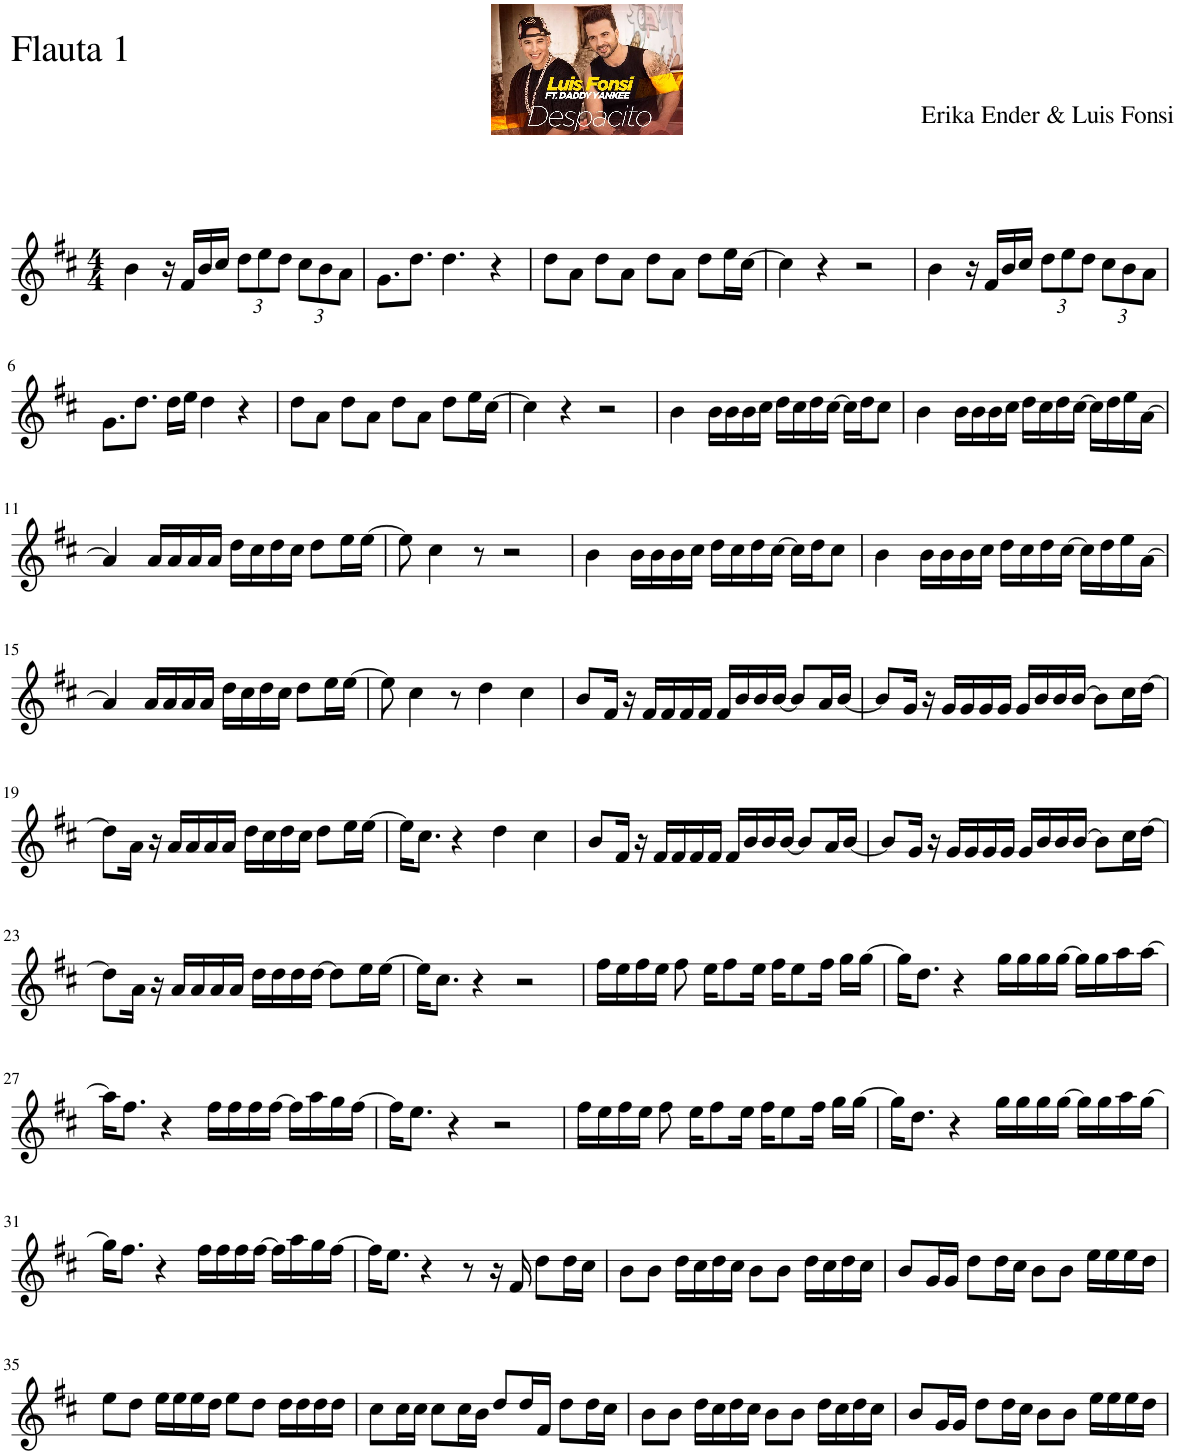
**kern
*part1
*staff1
*I"Flauta 1
*I'Fl.1
*clefG2
*k[f#c#]
*M4/4
=1
4b\
16r
16f#/LL
16b/
16cc#/JJ
*Xbrackettup
12dd\L
12ee\
12dd\J
12cc#\L
12b\
12a\J
=2
8.g\L
8.dd\J
4.dd\
4r
=3
8dd\L
8a\J
8dd\L
8a\J
8dd\L
8a\J
8dd\L
16ee\L
[16cc#\JJ
=4
4cc#\]
4r
2r
=5
4b\
16r
16f#/LL
16b/
16cc#/JJ
12dd\L
12ee\
12dd\J
12cc#\L
12b\
12a\J
!!LO:LB:g=z
=6
8.g\L
8.dd\J
16dd\LL
16ee\JJ
4dd\
4r
=7
8dd\L
8a\J
8dd\L
8a\J
8dd\L
8a\J
8dd\L
16ee\L
[16cc#\JJ
=8
4cc#\]
4r
2r
=9
4b\
16b\LL
16b\
16b\
16cc#\JJ
16dd\LL
16cc#\
16dd\
[16cc#\JJ
16cc#\LL]
16dd\J
8cc#\J
=10
4b\
16b\LL
16b\
16b\
16cc#\JJ
16dd\LL
16cc#\
16dd\
[16cc#\JJ
16cc#\LL]
16dd\
16ee\
[16a\JJ
!!LO:LB:g=z
=11
4a/]
16a/LL
16a/
16a/
16a/JJ
16dd\LL
16cc#\
16dd\
16cc#\JJ
8dd\L
16ee\L
[16ee\JJ
=12
8ee\]
4cc#\
8r
2r
=13
4b\
16b\LL
16b\
16b\
16cc#\JJ
16dd\LL
16cc#\
16dd\
[16cc#\JJ
16cc#\LL]
16dd\J
8cc#\J
=14
4b\
16b\LL
16b\
16b\
16cc#\JJ
16dd\LL
16cc#\
16dd\
[16cc#\JJ
16cc#\LL]
16dd\
16ee\
[16a\JJ
!!LO:LB:g=z
=15
4a/]
16a/LL
16a/
16a/
16a/JJ
16dd\LL
16cc#\
16dd\
16cc#\JJ
8dd\L
16ee\L
[16ee\JJ
=16
8ee\]
4cc#\
8r
4dd\
4cc#\
=17
8b/L
16f#/Jk
16r
16f#/LL
16f#/
16f#/
16f#/JJ
16f#/LL
16b/
16b/
[16b/JJ
8b/L]
16a/L
[16b/JJ
=18
8b/L]
16g/Jk
16r
16g/LL
16g/
16g/
16g/JJ
16g/LL
16b/
16b/
[16b/JJ
8b\L]
16cc#\L
[16dd\JJ
!!LO:LB:g=z
=19
8dd\L]
16a\Jk
16r
16a/LL
16a/
16a/
16a/JJ
16dd\LL
16cc#\
16dd\
16cc#\JJ
8dd\L
16ee\L
[16ee\JJ
=20
16ee\KL]
8.cc#\J
4r
4dd\
4cc#\
=21
8b/L
16f#/Jk
16r
16f#/LL
16f#/
16f#/
16f#/JJ
16f#/LL
16b/
16b/
[16b/JJ
8b/L]
16a/L
[16b/JJ
=22
8b/L]
16g/Jk
16r
16g/LL
16g/
16g/
16g/JJ
16g/LL
16b/
16b/
[16b/JJ
8b\L]
16cc#\L
[16dd\JJ
!!LO:LB:g=z
=23
8dd\L]
16a\Jk
16r
16a/LL
16a/
16a/
16a/JJ
16dd\LL
16dd\
16dd\
[16dd\JJ
8dd\L]
16ee\L
[16ee\JJ
=24
16ee\KL]
8.cc#\J
4r
2r
=25
16ff#\LL
16ee\
16ff#\
16ee\JJ
8ff#\
16ee\KL
8ff#\
16ee\Jk
16ff#\KL
8ee\
16ff#\JL
16gg\LL
[16gg\JJ
=26
16gg\KL]
8.dd\J
4r
16gg\LL
16gg\
16gg\
[16gg\JJ
16gg\LL]
16gg\
16aa\
[16aa\JJ
!!LO:LB:g=z
=27
16aa\KL]
8.ff#\J
4r
16ff#\LL
16ff#\
16ff#\
[16ff#\JJ
16ff#\LL]
16aa\
16gg\
[16ff#\JJ
=28
16ff#\KL]
8.ee\J
4r
2r
=29
16ff#\LL
16ee\
16ff#\
16ee\JJ
8ff#\
16ee\KL
8ff#\
16ee\Jk
16ff#\KL
8ee\
16ff#\JL
16gg\LL
[16gg\JJ
=30
16gg\KL]
8.dd\J
4r
16gg\LL
16gg\
16gg\
[16gg\JJ
16gg\LL]
16gg\
16aa\
[16gg\JJ
!!LO:LB:g=z
=31
16gg\KL]
8.ff#\J
4r
16ff#\LL
16ff#\
16ff#\
[16ff#\JJ
16ff#\LL]
16aa\
16gg\
[16ff#\JJ
=32
16ff#\KL]
8.ee\J
4r
8r
16r
16f#/
8dd\L
16dd\L
16cc#\JJ
=33
8b\L
8b\J
16dd\LL
16cc#\
16dd\
16cc#\JJ
8b\L
8b\J
16dd\LL
16cc#\
16dd\
16cc#\JJ
=34
8b/L
16g/L
16g/JJ
8dd\L
16dd\L
16cc#\JJ
8b\L
8b\J
16ee\LL
16ee\
16ee\
16dd\JJ
!!LO:LB:g=z
=35
8ee\L
8dd\J
16ee\LL
16ee\
16ee\
16dd\JJ
8ee\L
8dd\J
16dd\LL
16dd\
16dd\
16dd\JJ
=36
8cc#\L
16cc#\L
16cc#\JJ
8cc#\L
16cc#\L
16b\JJ
8dd/L
16dd/L
16f#/JJ
8dd\L
16dd\L
16cc#\JJ
=37
8b\L
8b\J
16dd\LL
16cc#\
16dd\
16cc#\JJ
8b\L
8b\J
16dd\LL
16cc#\
16dd\
16cc#\JJ
=38
8b/L
16g/L
16g/JJ
8dd\L
16dd\L
16cc#\JJ
8b\L
8b\J
16ee\LL
16ee\
16ee\
16dd\JJ
=
*-
